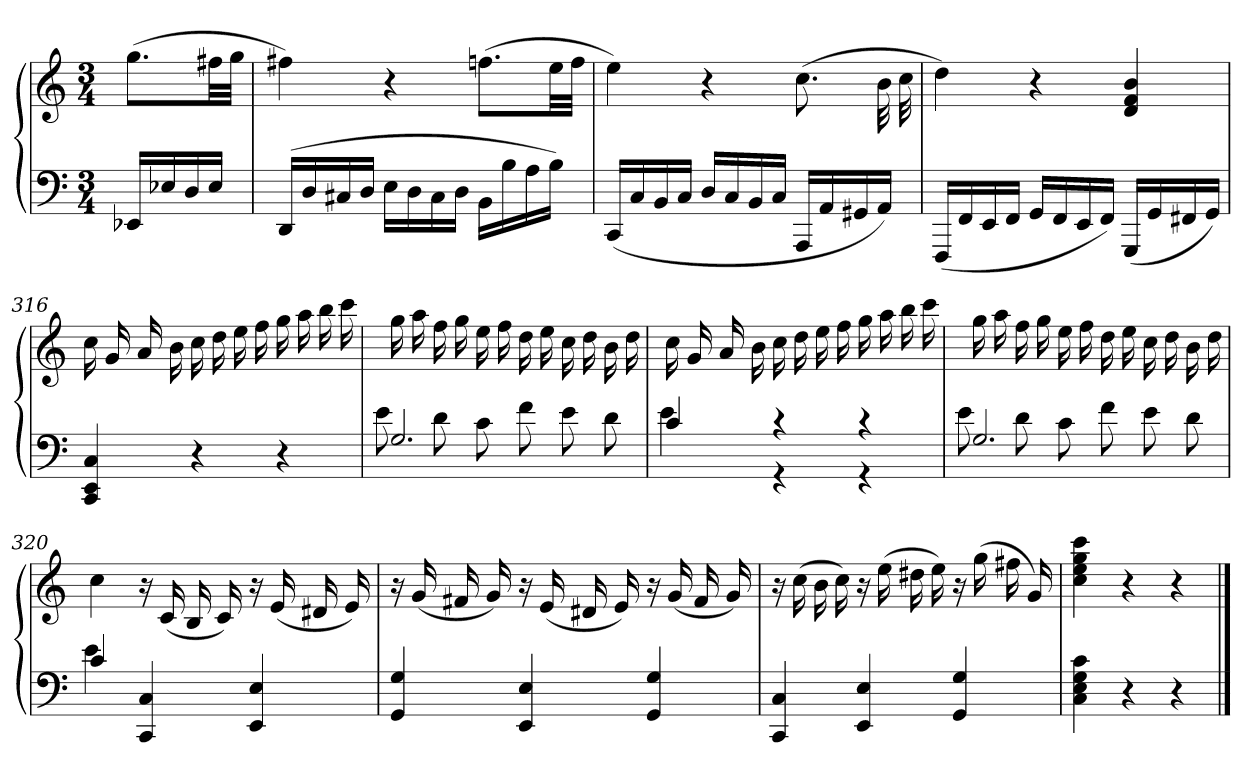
**kern	**kern
*part1	*part1
*staff2	*staff1
*clefF4	*clefG2
*k[]	*k[]
*C:	*C:
*M3/4	*M3/4
=	=
16EE-XLL	(8.ggL
16E-X	.
16D	.
16E-JJ	32ff#XLL
.	32ggJJJ
=313	=313
(16DDLL	4ff#X)
16D	.
16C#X	.
16DJJ	.
16ELL	4r
16D	.
16C#	.
16DJJ	.
16BBLL	(8.ffnL
16B	.
16A	.
16BJJ)	32eeLL
.	32ffJJJ
=314	=314
(16CCLL	4ee)
16C	.
16BB	.
16CJJ	.
16DLL	4r
16C	.
16BB	.
16CJJ	.
16AAALL	(8.cc
16AA	.
16GG#X	.
16AAJJ)	32b
.	32cc
=315	=315
(16FFFLL	4dd)
16FF	.
16EE	.
16FFJJ	.
16GGLL	4r
16FF	.
16EE	.
16FFJJ)	.
(16GGGLL	4d 4f 4b
16GG	.
16FF#X	.
16GGJJ)	.
=316	=316
4CC 4EE 4C	16cc
.	16g
.	16a
.	16b
4r	16cc
.	16dd
.	16ee
.	16ff
4r	16gg
.	16aa
.	16bb
.	16ccc
=317	=317
*^	*
2.G	8e	16gg
.	.	16aa
.	8d	16ff
.	.	16gg
.	8c	16ee
.	.	16ff
.	8f	16dd
.	.	16ee
.	8e	16cc
.	.	16dd
.	8d	16b
.	.	16dd
=318	=318	=318
4c	4e	16cc
.	.	16g
.	.	16a
.	.	16b
4r	4r	16cc
.	.	16dd
.	.	16ee
.	.	16ff
4r	4r	16gg
.	.	16aa
.	.	16bb
.	.	16ccc
=319	=319	=319
2.G	8e	16gg
.	.	16aa
.	8d	16ff
.	.	16gg
.	8c	16ee
.	.	16ff
.	8f	16dd
.	.	16ee
.	8e	16cc
.	.	16dd
.	8d	16b
.	.	16dd
=320	=320	=320
4c	4e	4cc
4CC 4C	2ryy	16r
.	.	(16c
.	.	16B
.	.	16c)
4EE 4E	.	16r
.	.	(16e
.	.	16d#X
.	.	16e)
*v	*v	*
=321	=321
4GG 4G	16r
.	(16g
.	16f#X
.	16g)
4EE 4E	16r
.	(16e
.	16d#X
.	16e)
4GG 4G	16r
.	(16g
.	16f#
.	16g)
=322	=322
4CC 4C	16r
.	(16cc
.	16b
.	16cc)
4EE 4E	16r
.	(16ee
.	16dd#X
.	16ee)
4GG 4G	16r
.	(16gg
.	16ff#X
.	16g)
=323	=323
4C 4E 4G 4c	4cc 4ee 4gg 4ccc
4r	4r
4r	4r
==	==
*-	*-
